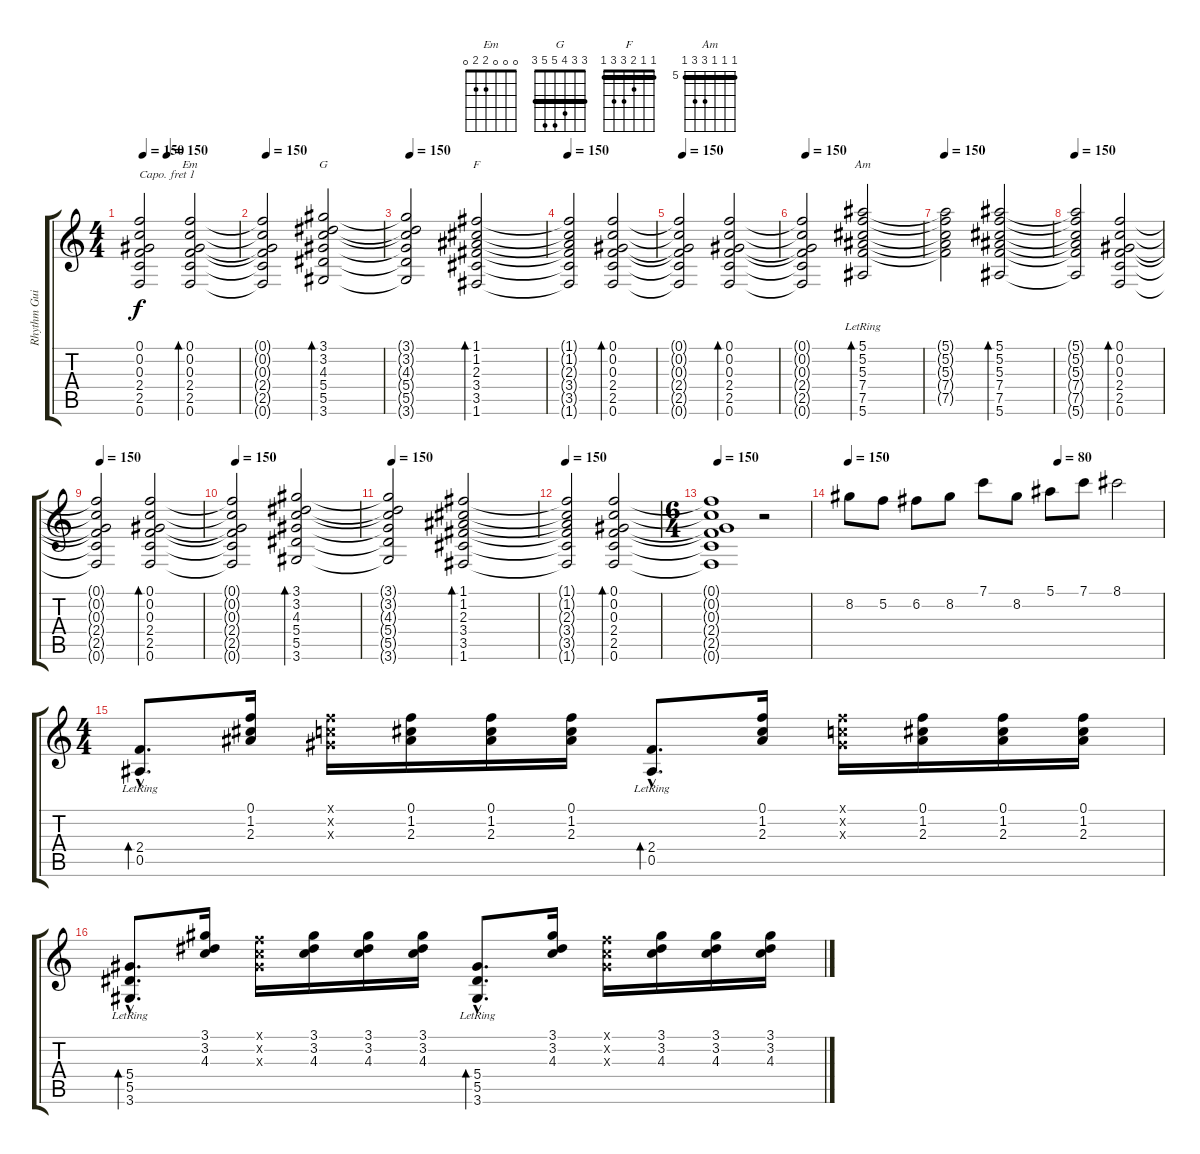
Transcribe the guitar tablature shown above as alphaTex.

\track ("Rhythm Guitar" "Rhythm Gui") {instrument acousticguitarsteel}
\staff {score tabs}
\capo 1
\tuning (E4 B3 G3 D3 A2 E2) {hide}
\chord ("Em" 0 0 0 2 2 0)
\chord ("G" 3 3 4 5 5 3) {barre 3}
\chord ("F" 1 1 2 3 3 1) {barre 1}
\chord ("Am" 5 5 5 7 7 5) {firstfret 5 barre 5}
\ts (4 4)
\tempo 150
\tempo (150 0.25)
\clef g2
\ks c
(0.1{t} 0.2{t} 0.3{t} 2.4{t} 2.5{t} 0.6{t}).2{dy f} (0.1 0.2 0.3 2.4 2.5 0.6).2{bd 240 ch "Em"} |
\tempo 150
(0.1{t} 0.2{t} 0.3{t} 2.4{t} 2.5{t} 0.6{t}).2 (3.1 3.2 4.3 5.4 5.5 3.6).2{bd 240 ch "G"} |
\tempo 150
(3.1{t} 3.2{t} 4.3{t} 5.4{t} 5.5{t} 3.6{t}).2 (1.1 1.2 2.3 3.4 3.5 1.6).2{bd 240 ch "F"} |
\tempo 150
(1.1{t} 1.2{t} 2.3{t} 3.4{t} 3.5{t} 1.6{t}).2 (0.1 0.2 0.3 2.4 2.5 0.6).2{bd 240} |
\tempo 150
(0.1{t} 0.2{t} 0.3{t} 2.4{t} 2.5{t} 0.6{t}).2 (0.1 0.2 0.3 2.4 2.5 0.6).2{bd 240} |
\tempo 150
(0.1{t} 0.2{t} 0.3{t} 2.4{t} 2.5{t} 0.6{t}).2 (5.1{lr} 5.2{lr} 5.3{lr} 7.4{lr} 7.5{lr} 5.6{lr}).2{bd 240 ch "Am"} |
\tempo 150
(5.1{t} 5.2{t} 5.3{t} 7.4{t} 7.5{t}).2 (5.1 5.2 5.3 7.4 7.5 5.6).2{bd 240} |
\tempo 150
(5.1{t} 5.2{t} 5.3{t} 7.4{t} 7.5{t} 5.6{t}).2 (0.1 0.2 0.3 2.4 2.5 0.6).2{bd 240} |
\tempo 150
(0.1{t} 0.2{t} 0.3{t} 2.4{t} 2.5{t} 0.6{t}).2 (0.1 0.2 0.3 2.4 2.5 0.6).2{bd 240} |
\tempo 150
(0.1{t} 0.2{t} 0.3{t} 2.4{t} 2.5{t} 0.6{t}).2 (3.1 3.2 4.3 5.4 5.5 3.6).2{bd 240} |
\tempo 150
(3.1{t} 3.2{t} 4.3{t} 5.4{t} 5.5{t} 3.6{t}).2 (1.1 1.2 2.3 3.4 3.5 1.6).2{bd 240} |
\tempo 150
(1.1{t} 1.2{t} 2.3{t} 3.4{t} 3.5{t} 1.6{t}).2 (0.1 0.2 0.3 2.4 2.5 0.6).2{bd 240} |
\ts (6 4)
\tempo 150
(0.1{t} 0.2{t} 0.3{t} 2.4{t} 2.5{t} 0.6{t}).1 r.2 |
\tempo 150
\tempo (80 0.6666666666666666)
8.2.8 5.2.8 6.2.8 8.2.8 7.1.8 8.2.8 5.1.8 7.1.8 8.1.2 |
\ts (4 4)
(2.4{hac lr} 0.5{hac lr}).8{d bd 120} (0.1 1.2 2.3).16 (0.1{x} 0.2{x} 0.3{x}).16 (0.1 1.2 2.3).16 (0.1 1.2 2.3).16 (0.1 1.2 2.3).16 (2.4{hac lr} 0.5{hac lr}).8{d bd 120} (0.1 1.2 2.3).16 (0.1{x} 0.2{x} 0.3{x}).16 (0.1 1.2 2.3).16 (0.1 1.2 2.3).16 (0.1 1.2 2.3).16 |
(5.4{hac lr} 5.5{hac lr} 3.6{hac lr}).8{d bd 120} (3.1 3.2 4.3).16 (0.1{x} 0.2{x} 0.3{x}).16 (3.1 3.2 4.3).16 (3.1 3.2 4.3).16 (3.1 3.2 4.3).16 (5.4{hac lr} 5.5{hac lr} 3.6{hac lr}).8{d bd 120} (3.1 3.2 4.3).16 (0.1{x} 0.2{x} 0.3{x}).16 (3.1 3.2 4.3).16 (3.1 3.2 4.3).16 (3.1 3.2 4.3).16
